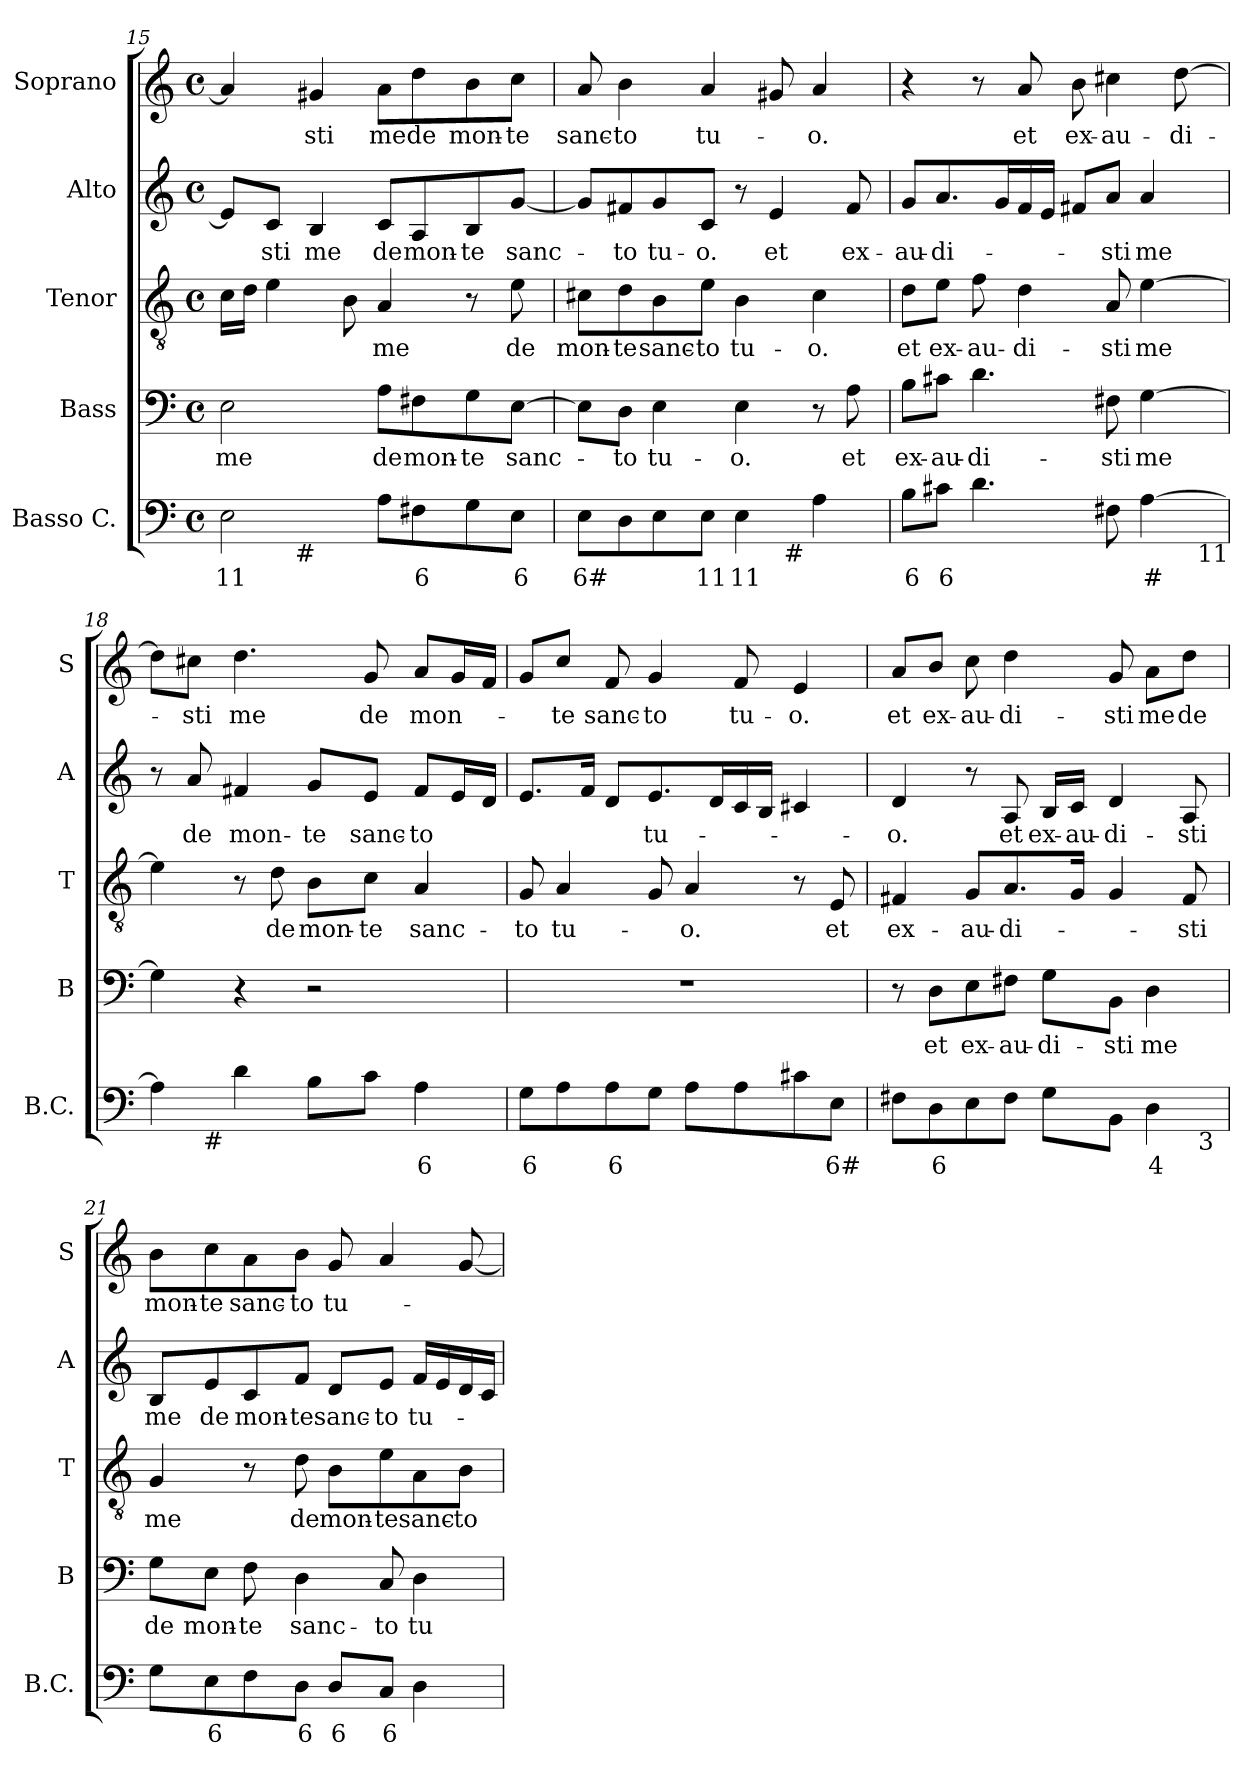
**kern	**text	**kern	**text	**kern	**text	**kern	**text	**kern	**text
*part5	*part5	*part4	*part4	*part3	*part3	*part2	*part2	*part1	*part1
*staff5	*staff5	*staff4	*staff4	*staff3	*staff3	*staff2	*staff2	*staff1	*staff1
*I"Basso C.	*	*I"Bass	*	*I"Tenor	*	*I"Alto	*	*I"Soprano	*
*I'B.C.	*	*I'B	*	*I'T	*	*I'A	*	*I'S	*
*clefF4	*	*clefF4	*	*clefGv2	*	*clefG2	*	*clefG2	*
*k[]	*	*k[]	*	*k[]	*	*k[]	*	*k[]	*
*C:	*	*C:	*	*C:	*	*C:	*	*C:	*
*M4/4	*	*M4/4	*	*M4/4	*	*M4/4	*	*M4/4	*
*met(c)	*	*met(c)	*	*met(c)	*	*met(c)	*	*met(c)	*
=15	=15	=15	=15	=15	=15	=15	=15	=15	=15
*^	*	*	*	*	*	*	*	*	*
2E\	8..ryy	11	2E\	me	16c\LL	.	8e/L]	.	4a/]	.
.	.	.	.	.	16d\JJ	.	.	.	.	.
.	.	.	.	.	4e\	.	8c/J	-sti	.	.
!	!LO:TX:b:t=#	!	!	!	!	!	!	!	!	!
.	2ryy	.	.	.	.	.	.	.	.	.
.	.	.	.	.	.	.	4B/	me	4g#X/	-sti
.	.	.	.	.	8B\	.	.	.	.	.
8A\L	.	.	8A\L	de	4A/	me	8c/L	de	8a\L	me
8F#X\	.	6	8F#X\	mon-	.	.	8A/	mon-	8dd\	de
.	4ryy	.	.	.	.	.	.	.	.	.
8G\	.	.	8G\	-te	8r	.	8B/	-te	8b\	mon-
8E\J	.	6	[8E\J	sanc-	8e\	de	[8g/J	sanc-	8cc\J	-te
.	32ryy	.	.	.	.	.	.	.	.	.
=16	=16	=16	=16	=16	=16	=16	=16	=16	=16	=16
8E\L	2ryy	6#	8E\L]	.	8c#X\L	mon-	8g/L]	.	8a/	sanc-
8D\	.	.	8D\J	-to	8d\	-te	8f#X/	-to	4b\	-to
8E\	.	.	4E\	tu-	8B\	sanc-	8g/	tu-	.	.
8E\J	.	11	.	.	8e\J	-to	8c/J	-o.	4a/	tu-
4E\	8ryy	11	4E\	-o.	4B\	tu-	8r	.	.	.
.	32ryy	.	.	.	.	.	4e/	et	8g#X/	.
!	!LO:TX:b:t=#	!	!	!	!	!	!	!	!	!
.	4ryy	.	.	.	.	.	.	.	.	.
4A\	.	.	8r	.	4c#\	-o.	.	.	4a/	-o.
.	.	.	8A\	et	.	.	8f#/	ex-	.	.
.	16.ryy	.	.	.	.	.	.	.	.	.
!!LO:LB:g=z
=17	=17	=17	=17	=17	=17	=17	=17	=17	=17	=17
8B\L	2...ryy	6	8B\L	ex-	8d\L	et	8g/L	-au-	4r	.
8c#X\J	.	6	8c#X\J	-au-	8e\J	ex-	8.a/	-di-	.	.
4.d\	.	.	4.d\	-di-	8f\	-au-	.	.	8r	.
.	.	.	.	.	.	.	16g/L	.	.	.
.	.	.	.	.	4d\	-di-	16f/	.	8a/	et
.	.	.	.	.	.	.	16e/JJ	.	.	.
.	.	.	.	.	.	.	8f#X/L	.	8b\	ex-
8F#X\	.	.	8F#X\	-sti	8A/	-sti	8a/J	-sti	4cc#X\	-au-
[4A\	.	#	[4G\	me	[4e\	me	4a/	me	.	.
.	.	.	.	.	.	.	.	.	[8dd\	-di-
!	!LO:TX:b:t=11	!	!	!	!	!	!	!	!	!
.	16ryy	.	.	.	.	.	.	.	.	.
=18	=18	=18	=18	=18	=18	=18	=18	=18	=18	=18
4A\]	8ryy	.	4G\]	.	4e\]	.	8r	.	8dd\L]	.
.	32ryy	.	.	.	.	.	8a/	de	8cc#X\J	-sti
!	!LO:TX:b:t=#	!	!	!	!	!	!	!	!	!
.	2ryy	.	.	.	.	.	.	.	.	.
4d\	.	.	4r	.	8r	.	4f#X/	mon-	4.dd\	me
.	.	.	.	.	8d\	de	.	.	.	.
8B\L	.	.	2r	.	8B\L	mon-	8g/L	-te	.	.
8c\J	.	.	.	.	8c\J	-te	8e/J	sanc-	8g/	de
.	4ryy	.	.	.	.	.	.	.	.	.
4A\	.	6	.	.	4A/	sanc-	8f#/L	-to	8a/L	mon-
.	.	.	.	.	.	.	16e/L	.	16g/L	.
.	16.ryy	.	.	.	.	.	.	.	.	.
.	.	.	.	.	.	.	16d/JJ	.	16f/JJ	.
*v	*v	*	*	*	*	*	*	*	*	*
=19	=19	=19	=19	=19	=19	=19	=19	=19	=19
8G\L	6	1r	.	8G/	-to	8.e/L	.	8g/L	.
8A\	.	.	.	4A/	tu-	.	.	8cc/J	-te
.	.	.	.	.	.	16f/Jk	.	.	.
8A\	6	.	.	.	.	8d/L	.	8f/	sanc-
8G\J	.	.	.	8G/	.	8.e/	tu-	4g/	-to
8A\L	.	.	.	4A/	-o.	.	.	.	.
.	.	.	.	.	.	16d/L	.	.	.
8A\	.	.	.	.	.	16c/	.	8f/	tu-
.	.	.	.	.	.	16B/JJ	.	.	.
8c#X\	.	.	.	8r	.	4c#X/	.	4e/	-o.
8E\J	6#	.	.	8E/	et	.	.	.	.
=20	=20	=20	=20	=20	=20	=20	=20	=20	=20
*^	*	*	*	*	*	*	*	*	*
8F#X\L	2ryy	.	8r	.	4F#X/	ex-	4d/	-o.	8a/L	et
8D\	.	6	8D\L	et	.	.	.	.	8b/J	ex-
8E\	.	.	8E\	ex-	8G/L	-au-	8r	.	8cc\	-au-
8F#\J	.	.	8F#X\J	-au-	8.A/	-di-	8A/	et	4dd\	-di-
8G\L	4ryy	.	8G\L	-di-	.	.	16B/LL	ex-	.	.
.	.	.	.	.	16G/Jk	.	16c/JJ	-au-	.	.
8BB\J	.	.	8BB\J	-sti	4G/	.	4d/	-di-	8g/	-sti
4D\	8ryy	4	4D\	me	.	.	.	.	8a\L	me
.	32ryy	.	.	.	8F#/	-sti	8A/	-sti	8dd\J	de
!	!LO:TX:b:t=3	!	!	!	!	!	!	!	!	!
.	16.ryy	.	.	.	.	.	.	.	.	.
*v	*v	*	*	*	*	*	*	*	*	*
!!LO:PB:g=z
=21	=21	=21	=21	=21	=21	=21	=21	=21	=21
8G\L	.	8G\L	de	4G/	me	8B/L	me	8b\L	mon-
8E\	6	8E\J	mon-	.	.	8e/	de	8cc\	-te
8F\	.	8F\	-te	8r	.	8c/	mon-	8a\	sanc-
8D\J	6	4D\	sanc-	8d\	de	8f/J	-te	8b\J	-to
8D/L	6	.	.	8B\L	mon-	8d/L	sanc-	8g/	tu-
8C/J	6	8C/	-to	8e\	-te	8e/J	-to	4a/	.
4D\	.	4D\	tu-	8A\	sanc-	16f/LL	tu-	.	.
.	.	.	.	.	.	16e/	.	.	.
.	.	.	.	8B\J	-to	16d/	.	[8g/	.
.	.	.	.	.	.	16c/JJ	.	.	.
=	=	=	=	=	=	=	=	=	=
*-	*-	*-	*-	*-	*-	*-	*-	*-	*-
